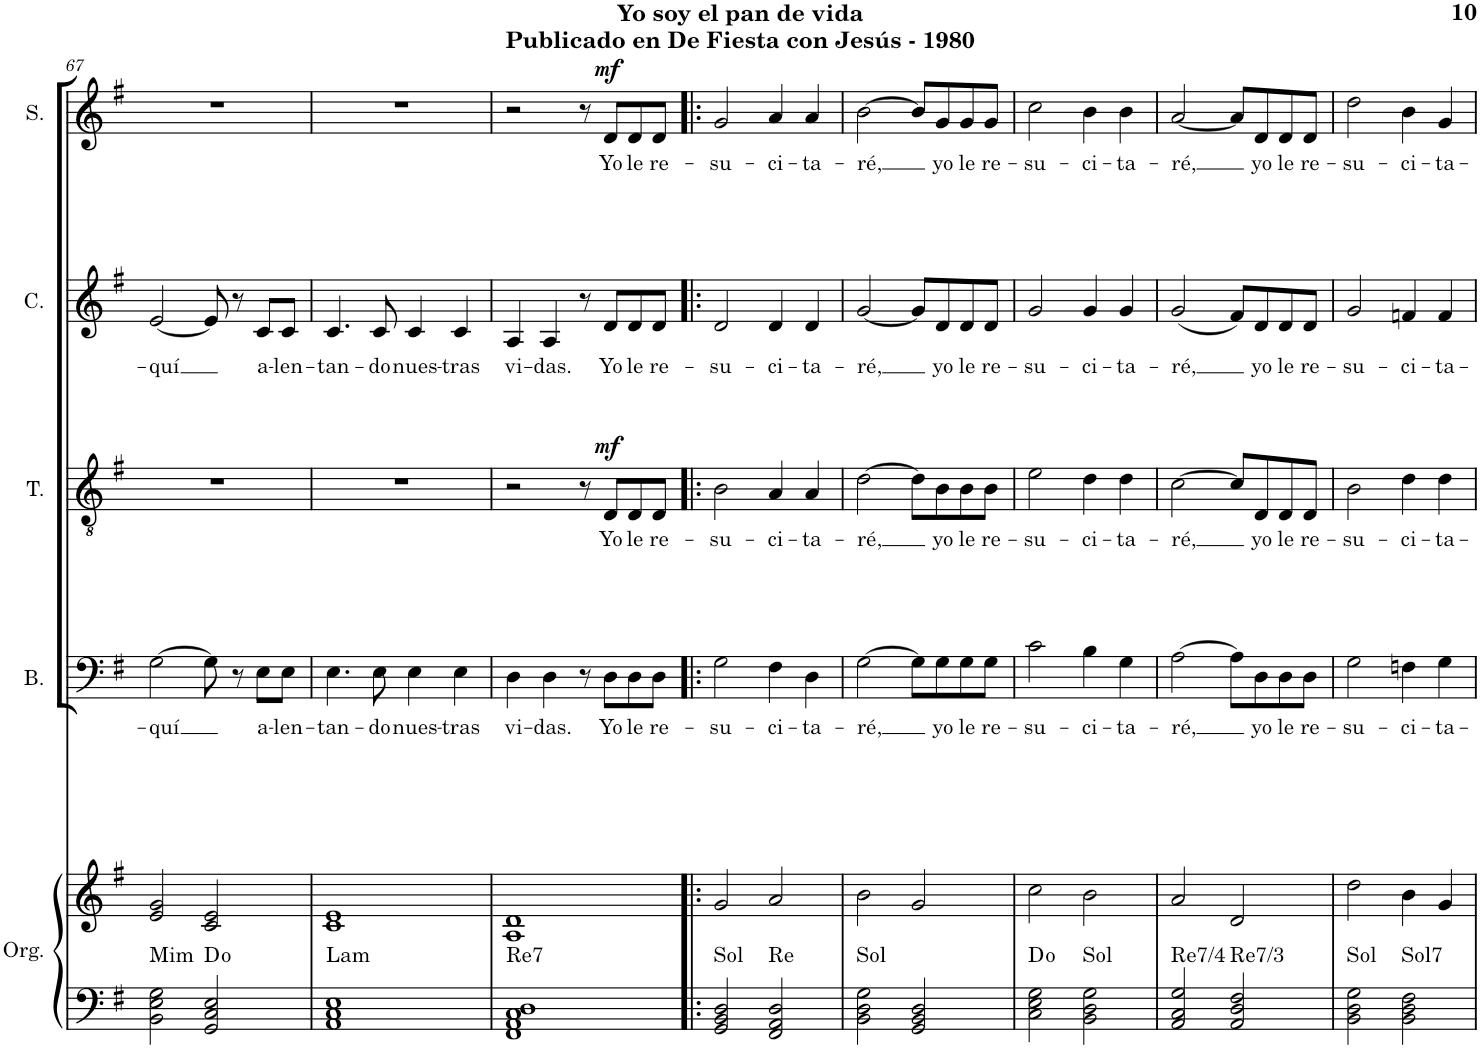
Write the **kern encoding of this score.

**kern	**kern	**harte	**kern	**text	**kern	**text	**dynam	**kern	**text	**kern	**text	**dynam
*part5	*part5	*part5	*part4	*part4	*part3	*part3	*part3	*part2	*part2	*part1	*part1	*part1
*staff6	*staff5	*	*staff4	*staff4	*staff3	*staff3	*staff3	*staff2	*staff2	*staff1	*staff1	*staff1
*I"Órgano	*	*	*I"Bajo	*	*I"Tenor	*	*	*I"Contralto	*	*I"Soprano	*	*
*	*	*	*I'B.	*	*I'T.	*	*	*I'C.	*	*I'S.	*	*
!!LO:PB:g=z
*clefF4	*clefG2	*	*clefF4	*	*clefGv2	*	*	*clefG2	*	*clefG2	*	*
*k[f#]	*k[f#]	*	*k[f#]	*	*k[f#]	*	*	*k[f#]	*	*k[f#]	*	*
*M4/4	*M4/4	*	*M4/4	*	*M4/4	*	*	*M4/4	*	*M4/4	*	*
*met(c)	*met(c)	*	*met(c)	*	*met(c)	*	*	*met(c)	*	*met(c)	*	*
=67	=67	=67	=67	=67	=67	=67	=67	=67	=67	=67	=67	=67
!	!	!LO:H:kt=Mim	!	!LO:LY:b	!	!	!	!	!LO:LY:b	!	!	!
2BB\ 2E\ 2G\	2e/ 2g/	N	[2G\	-quí	1r	.	.	[2e/	-quí	1r	.	.
2GG/ 2C/ 2E/	2c/ 2e/	D:dim	8G\]	.	.	.	.	8e/]	.	.	.	.
.	.	.	8r	.	.	.	.	8r	.	.	.	.
!	!	!	!	!LO:LY:b	!	!	!	!	!LO:LY:b	!	!	!
.	.	.	8E\L	a-	.	.	.	8c/L	a-	.	.	.
!	!	!	!	!LO:LY:b	!	!	!	!	!LO:LY:b	!	!	!
.	.	.	8E\J	-len-	.	.	.	8c/J	-len-	.	.	.
=68	=68	=68	=68	=68	=68	=68	=68	=68	=68	=68	=68	=68
!	!	!LO:H:kt=Lam	!	!LO:LY:b	!	!	!	!	!LO:LY:b	!	!	!
1AA 1C 1E	1c 1e	N	4.E\	-tan-	1r	.	.	4.c/	-tan-	1r	.	.
!	!	!	!	!LO:LY:b	!	!	!	!	!LO:LY:b	!	!	!
.	.	.	8E\	-do	.	.	.	8c/	-do	.	.	.
!	!	!	!	!LO:LY:b	!	!	!	!	!LO:LY:b	!	!	!
.	.	.	4E\	nues-	.	.	.	4c/	nues-	.	.	.
!	!	!	!	!LO:LY:b	!	!	!	!	!LO:LY:b	!	!	!
.	.	.	4E\	-tras	.	.	.	4c/	-tras	.	.	.
=69	=69	=69	=69	=69	=69	=69	=69	=69	=69	=69	=69	=69
!	!	!LO:H:kt=Re7	!	!LO:LY:b	!	!	!	!	!LO:LY:b	!	!	!
1FF# 1AA 1C 1D	1A 1d	N	4D\	vi-	2r	.	.	4A/	vi-	2r	.	.
!	!	!	!	!LO:LY:b	!	!	!	!	!LO:LY:b	!	!	!
.	.	.	4D\	-das.	.	.	.	4A/	-das.	.	.	.
.	.	.	8r	.	8r	.	.	8r	.	8r	.	.
!	!	!	!	!LO:LY:b	!	!LO:LY:b	!LO:DY:a	!	!LO:LY:b	!	!LO:LY:b	!LO:DY:a
.	.	.	8D\L	Yo	8D/L	Yo	mf	8d/L	Yo	8d/L	Yo	mf
!	!	!	!	!LO:LY:b	!	!LO:LY:b	!	!	!LO:LY:b	!	!LO:LY:b	!
.	.	.	8D\	le	8D/	le	.	8d/	le	8d/	le	.
!	!	!	!	!LO:LY:b	!	!LO:LY:b	!	!	!LO:LY:b	!	!LO:LY:b	!
.	.	.	8D\J	re-	8D/J	re-	.	8d/J	re-	8d/J	re-	.
=70!|:	=70!|:	=70!|:	=70!|:	=70!|:	=70!|:	=70!|:	=70!|:	=70!|:	=70!|:	=70!|:	=70!|:	=70!|:
!	!	!LO:H:kt=Sol	!	!LO:LY:b	!	!LO:LY:b	!	!	!LO:LY:b	!	!LO:LY:b	!
2GG/ 2BB/ 2D/	2g/	N	2G\	-su-	2B\	-su-	.	2d/	-su-	2g/	-su-	.
!	!	!LO:H:kt=Re	!	!LO:LY:b	!	!LO:LY:b	!	!	!LO:LY:b	!	!LO:LY:b	!
2FF#/ 2AA/ 2D/	2a/	N	4F#\	-ci-	4A/	-ci-	.	4d/	-ci-	4a/	-ci-	.
!	!	!	!	!LO:LY:b	!	!LO:LY:b	!	!	!LO:LY:b	!	!LO:LY:b	!
.	.	.	4D\	-ta-	4A/	-ta-	.	4d/	-ta-	4a/	-ta-	.
=71	=71	=71	=71	=71	=71	=71	=71	=71	=71	=71	=71	=71
!	!	!LO:H:kt=Sol	!	!LO:LY:b	!	!LO:LY:b	!	!	!LO:LY:b	!	!LO:LY:b	!
2BB\ 2D\ 2G\	2b\	N	[2G\	-ré,	[2d\	-ré,	.	[2g/	-ré,	[2b\	-ré,	.
2GG/ 2BB/ 2D/	2g/	.	8G\L]	.	8d\L]	.	.	8g/L]	.	8b/L]	.	.
!	!	!	!	!LO:LY:b	!	!LO:LY:b	!	!	!LO:LY:b	!	!LO:LY:b	!
.	.	.	8G\	yo	8B\	yo	.	8d/	yo	8g/	yo	.
!	!	!	!	!LO:LY:b	!	!LO:LY:b	!	!	!LO:LY:b	!	!LO:LY:b	!
.	.	.	8G\	le	8B\	le	.	8d/	le	8g/	le	.
!	!	!	!	!LO:LY:b	!	!LO:LY:b	!	!	!LO:LY:b	!	!LO:LY:b	!
.	.	.	8G\J	re-	8B\J	re-	.	8d/J	re-	8g/J	re-	.
=72	=72	=72	=72	=72	=72	=72	=72	=72	=72	=72	=72	=72
!	!	!	!	!LO:LY:b	!	!LO:LY:b	!	!	!LO:LY:b	!	!LO:LY:b	!
2C\ 2E\ 2G\	2cc\	D:dim	2c\	-su-	2e\	-su-	.	2g/	-su-	2cc\	-su-	.
!	!	!LO:H:kt=Sol	!	!LO:LY:b	!	!LO:LY:b	!	!	!LO:LY:b	!	!LO:LY:b	!
2BB\ 2D\ 2G\	2b\	N	4B\	-ci-	4d\	-ci-	.	4g/	-ci-	4b\	-ci-	.
!	!	!	!	!LO:LY:b	!	!LO:LY:b	!	!	!LO:LY:b	!	!LO:LY:b	!
.	.	.	4G\	-ta-	4d\	-ta-	.	4g/	-ta-	4b\	-ta-	.
=73	=73	=73	=73	=73	=73	=73	=73	=73	=73	=73	=73	=73
!	!	!LO:H:kt=Re7/4	!	!LO:LY:b	!	!LO:LY:b	!	!	!LO:LY:b	!	!LO:LY:b	!
2AA/ 2C/ 2G/	2a/	N	[2A\	-ré,	[2c\	-ré,	.	(2g/	-ré,	[2a/	-ré,	.
!	!	!LO:H:kt=Re7/3	!	!	!	!	!	!	!	!	!	!
2AA/ 2D/ 2F#/	2d/	N	8A\L]	.	8c/L]	.	.	8f#/L)	.	8a/L]	.	.
!	!	!	!	!LO:LY:b	!	!LO:LY:b	!	!	!LO:LY:b	!	!LO:LY:b	!
.	.	.	8D\	yo	8D/	yo	.	8d/	yo	8d/	yo	.
!	!	!	!	!LO:LY:b	!	!LO:LY:b	!	!	!LO:LY:b	!	!LO:LY:b	!
.	.	.	8D\	le	8D/	le	.	8d/	le	8d/	le	.
!	!	!	!	!LO:LY:b	!	!LO:LY:b	!	!	!LO:LY:b	!	!LO:LY:b	!
.	.	.	8D\J	re-	8D/J	re-	.	8d/J	re-	8d/J	re-	.
=74	=74	=74	=74	=74	=74	=74	=74	=74	=74	=74	=74	=74
!	!	!LO:H:kt=Sol	!	!LO:LY:b	!	!LO:LY:b	!	!	!LO:LY:b	!	!LO:LY:b	!
2BB\ 2D\ 2G\	2dd\	N	2G\	-su-	2B\	-su-	.	2g/	-su-	2dd\	-su-	.
!	!	!LO:H:kt=Sol7	!	!LO:LY:b	!	!LO:LY:b	!	!	!LO:LY:b	!	!LO:LY:b	!
2BB\ 2D\ 2F#\	4b\	N	4Fn\	-ci-	4d\	-ci-	.	4fn/	-ci-	4b\	-ci-	.
!	!	!	!	!LO:LY:b	!	!LO:LY:b	!	!	!LO:LY:b	!	!LO:LY:b	!
.	4g/	.	4G\	-ta-	4d\	-ta-	.	4f/	-ta-	4g/	-ta-	.
=	=	=	=	=	=	=	=	=	=	=	=	=
*-	*-	*-	*-	*-	*-	*-	*-	*-	*-	*-	*-	*-
